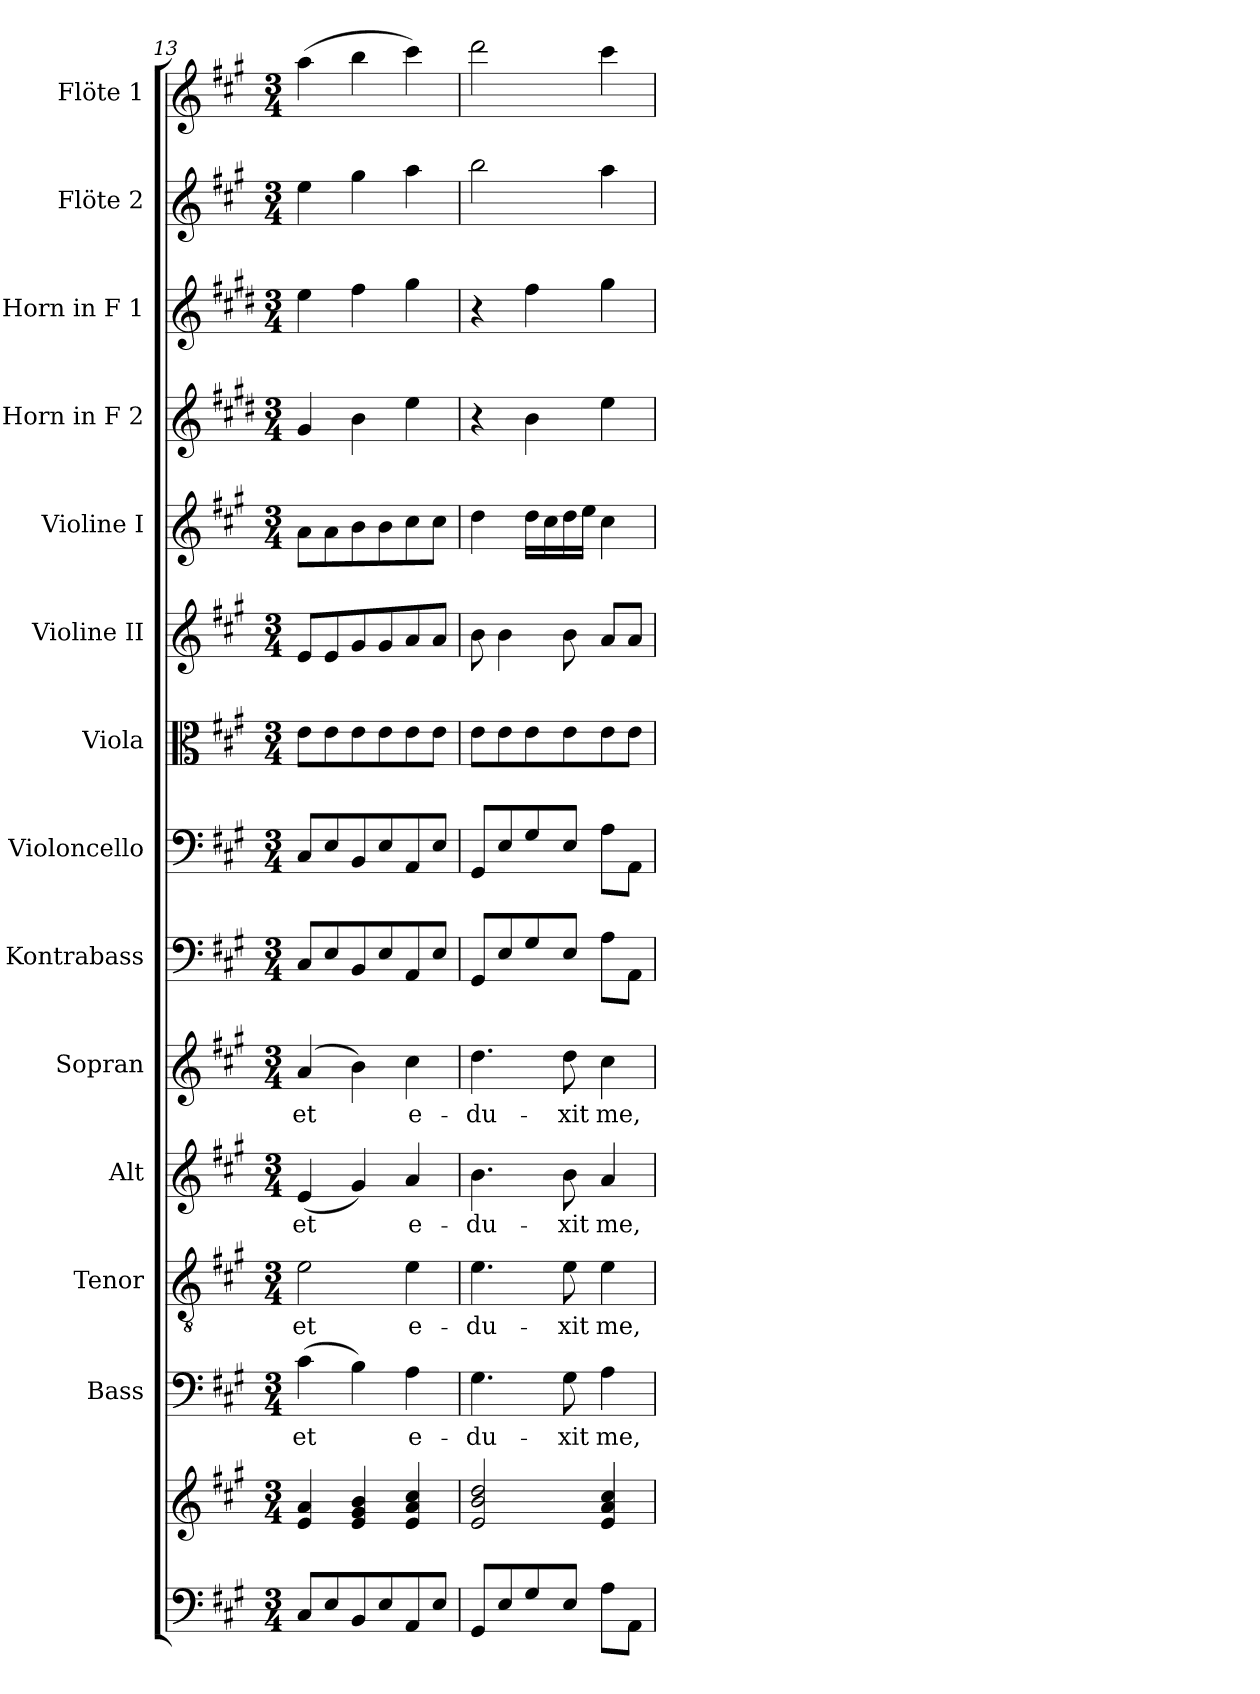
**kern	**kern	**kern	**text	**kern	**text	**kern	**text	**kern	**text	**kern	**kern	**kern	**kern	**kern	**kern	**kern	**kern	**kern
*part14	*part14	*part13	*part13	*part12	*part12	*part11	*part11	*part10	*part10	*part9	*part8	*part7	*part6	*part5	*part4	*part3	*part2	*part1
*staff15	*staff14	*staff13	*staff13	*staff12	*staff12	*staff11	*staff11	*staff10	*staff10	*staff9	*staff8	*staff7	*staff6	*staff5	*staff4	*staff3	*staff2	*staff1
*	*	*I"Bass	*	*I"Tenor	*	*I"Alt	*	*I"Sopran	*	*I"Kontrabass	*I"Violoncello	*I"Viola	*I"Violine II	*I"Violine I	*I"Horn in F 2	*I"Horn in F 1	*I"Flöte 2	*I"Flöte 1
*	*	*I'B.	*	*I'T.	*	*I'A.	*	*I'S.	*	*I'Kb.	*I'Vc.	*I'Vla.	*I'Vl. II	*I'Vl. I	*	*	*I'Fl. 2	*I'Fl. 1
*clefF4	*clefG2	*clefF4	*	*clefGv2	*	*clefG2	*	*clefG2	*	*clefF4	*clefF4	*clefC3	*clefG2	*clefG2	*clefG2	*clefG2	*clefG2	*clefG2
*	*	*	*	*	*	*	*	*	*	*ITrd7c12	*	*	*	*	*ITrd4c7	*ITrd4c7	*	*
*k[f#c#g#]	*k[f#c#g#]	*k[f#c#g#]	*	*k[f#c#g#]	*	*k[f#c#g#]	*	*k[f#c#g#]	*	*k[f#c#g#]	*k[f#c#g#]	*k[f#c#g#]	*k[f#c#g#]	*k[f#c#g#]	*k[f#c#g#]	*k[f#c#g#]	*k[f#c#g#]	*k[f#c#g#]
*A:	*A:	*A:	*	*A:	*	*A:	*	*A:	*	*A:	*A:	*A:	*A:	*A:	*A:	*A:	*A:	*A:
*M3/4	*M3/4	*M3/4	*	*M3/4	*	*M3/4	*	*M3/4	*	*M3/4	*M3/4	*M3/4	*M3/4	*M3/4	*M3/4	*M3/4	*M3/4	*M3/4
=13	=13	=13	=13	=13	=13	=13	=13	=13	=13	=13	=13	=13	=13	=13	=13	=13	=13	=13
!	!	!	!LO:LY:b	!	!LO:LY:b	!	!LO:LY:b	!	!LO:LY:b	!	!	!	!	!	!	!	!	!
8C#/L	4e/ 4a/	(>4c#\	et	2e\	et	(<4e/	et	(4a/	et	8CC#/L	8C#/L	8e\L	8e/L	8a\L	4c#/	4a\	4ee\	(>4aa\
8E/	.	.	.	.	.	.	.	.	.	8EE/	8E/	8e\	8e/	8a\	.	.	.	.
8BB/	4e/ 4g#/ 4b/	4B\)	.	.	.	4g#/)	.	4b\)	.	8BBB/	8BB/	8e\	8g#/	8b\	4e\	4b\	4gg#\	4bb\
8E/	.	.	.	.	.	.	.	.	.	8EE/	8E/	8e\	8g#/	8b\	.	.	.	.
!	!	!	!LO:LY:b	!	!LO:LY:b	!	!LO:LY:b	!	!LO:LY:b	!	!	!	!	!	!	!	!	!
8AA/	4e/ 4a/ 4cc#/	4A\	e-	4e\	e-	4a/	e-	4cc#\	e-	8AAA/	8AA/	8e\	8a/	8cc#\	4a\	4cc#\	4aa\	4ccc#\)
8E/J	.	.	.	.	.	.	.	.	.	8EE/J	8E/J	8e\J	8a/J	8cc#\J	.	.	.	.
=14	=14	=14	=14	=14	=14	=14	=14	=14	=14	=14	=14	=14	=14	=14	=14	=14	=14	=14
!	!	!	!LO:LY:b	!	!LO:LY:b	!	!LO:LY:b	!	!LO:LY:b	!	!	!	!	!	!	!	!	!
8GG#/L	2e/ 2b/ 2dd/	4.G#\	-du-	4.e\	-du-	4.b\	-du-	4.dd\	-du-	8GGG#/L	8GG#/L	8e\L	8b\	4dd\	4r	4r	2bb\	2ddd\
8E/	.	.	.	.	.	.	.	.	.	8EE/	8E/	8e\	4b\	.	.	.	.	.
8G#/	.	.	.	.	.	.	.	.	.	8GG#/	8G#/	8e\	.	16dd\LL	4e\	4b\	.	.
.	.	.	.	.	.	.	.	.	.	.	.	.	.	16cc#\	.	.	.	.
!	!	!	!LO:LY:b	!	!LO:LY:b	!	!LO:LY:b	!	!LO:LY:b	!	!	!	!	!	!	!	!	!
8E/J	.	8G#\	-xit	8e\	-xit	8b\	-xit	8dd\	-xit	8EE/J	8E/J	8e\	8b\	16dd\	.	.	.	.
.	.	.	.	.	.	.	.	.	.	.	.	.	.	16ee\JJ	.	.	.	.
!	!	!	!LO:LY:b	!	!LO:LY:b	!	!LO:LY:b	!	!LO:LY:b	!	!	!	!	!	!	!	!	!
8A\L	4e/ 4a/ 4cc#/	4A\	me,	4e\	me,	4a/	me,	4cc#\	me,	8AA\L	8A\L	8e\	8a/L	4cc#\	4a\	4cc#\	4aa\	4ccc#\
8AA\J	.	.	.	.	.	.	.	.	.	8AAA\J	8AA\J	8e\J	8a/J	.	.	.	.	.
=	=	=	=	=	=	=	=	=	=	=	=	=	=	=	=	=	=	=
*-	*-	*-	*-	*-	*-	*-	*-	*-	*-	*-	*-	*-	*-	*-	*-	*-	*-	*-
